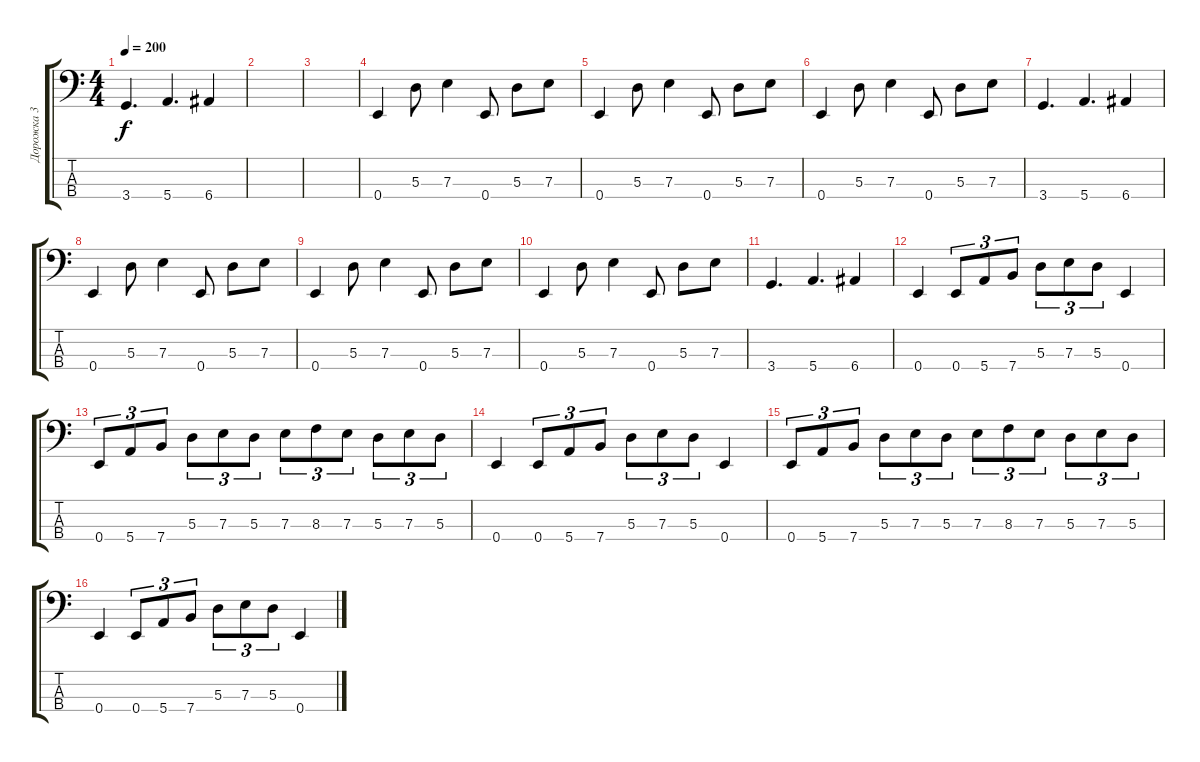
\track ("Дорожка 3" "Дорожка 3") {instrument electricbassfinger}
\staff {score tabs}
\tuning (G2 D2 A1 E1) {hide}
\ts (4 4)
\tempo 200
\clef f4
\ks c
3.4.4{d dy f} 5.4.4{d} 6.4.4 |
|
|
0.4.4 5.3.8 7.3.4 0.4.8 5.3.8 7.3.8 |
0.4.4 5.3.8 7.3.4 0.4.8 5.3.8 7.3.8 |
0.4.4 5.3.8 7.3.4 0.4.8 5.3.8 7.3.8 |
3.4.4{d} 5.4.4{d} 6.4.4 |
0.4.4 5.3.8 7.3.4 0.4.8 5.3.8 7.3.8 |
0.4.4 5.3.8 7.3.4 0.4.8 5.3.8 7.3.8 |
0.4.4 5.3.8 7.3.4 0.4.8 5.3.8 7.3.8 |
3.4.4{d} 5.4.4{d} 6.4.4 |
0.4.4 0.4.8{tu (3 2)} 5.4.8{tu (3 2)} 7.4.8{tu (3 2)} 5.3.8{tu (3 2)} 7.3.8{tu (3 2)} 5.3.8{tu (3 2)} 0.4.4 |
0.4.8{tu (3 2)} 5.4.8{tu (3 2)} 7.4.8{tu (3 2)} 5.3.8{tu (3 2)} 7.3.8{tu (3 2)} 5.3.8{tu (3 2)} 7.3.8{tu (3 2)} 8.3.8{tu (3 2)} 7.3.8{tu (3 2)} 5.3.8{tu (3 2)} 7.3.8{tu (3 2)} 5.3.8{tu (3 2)} |
0.4.4 0.4.8{tu (3 2)} 5.4.8{tu (3 2)} 7.4.8{tu (3 2)} 5.3.8{tu (3 2)} 7.3.8{tu (3 2)} 5.3.8{tu (3 2)} 0.4.4 |
0.4.8{tu (3 2)} 5.4.8{tu (3 2)} 7.4.8{tu (3 2)} 5.3.8{tu (3 2)} 7.3.8{tu (3 2)} 5.3.8{tu (3 2)} 7.3.8{tu (3 2)} 8.3.8{tu (3 2)} 7.3.8{tu (3 2)} 5.3.8{tu (3 2)} 7.3.8{tu (3 2)} 5.3.8{tu (3 2)} |
0.4.4 0.4.8{tu (3 2)} 5.4.8{tu (3 2)} 7.4.8{tu (3 2)} 5.3.8{tu (3 2)} 7.3.8{tu (3 2)} 5.3.8{tu (3 2)} 0.4.4
